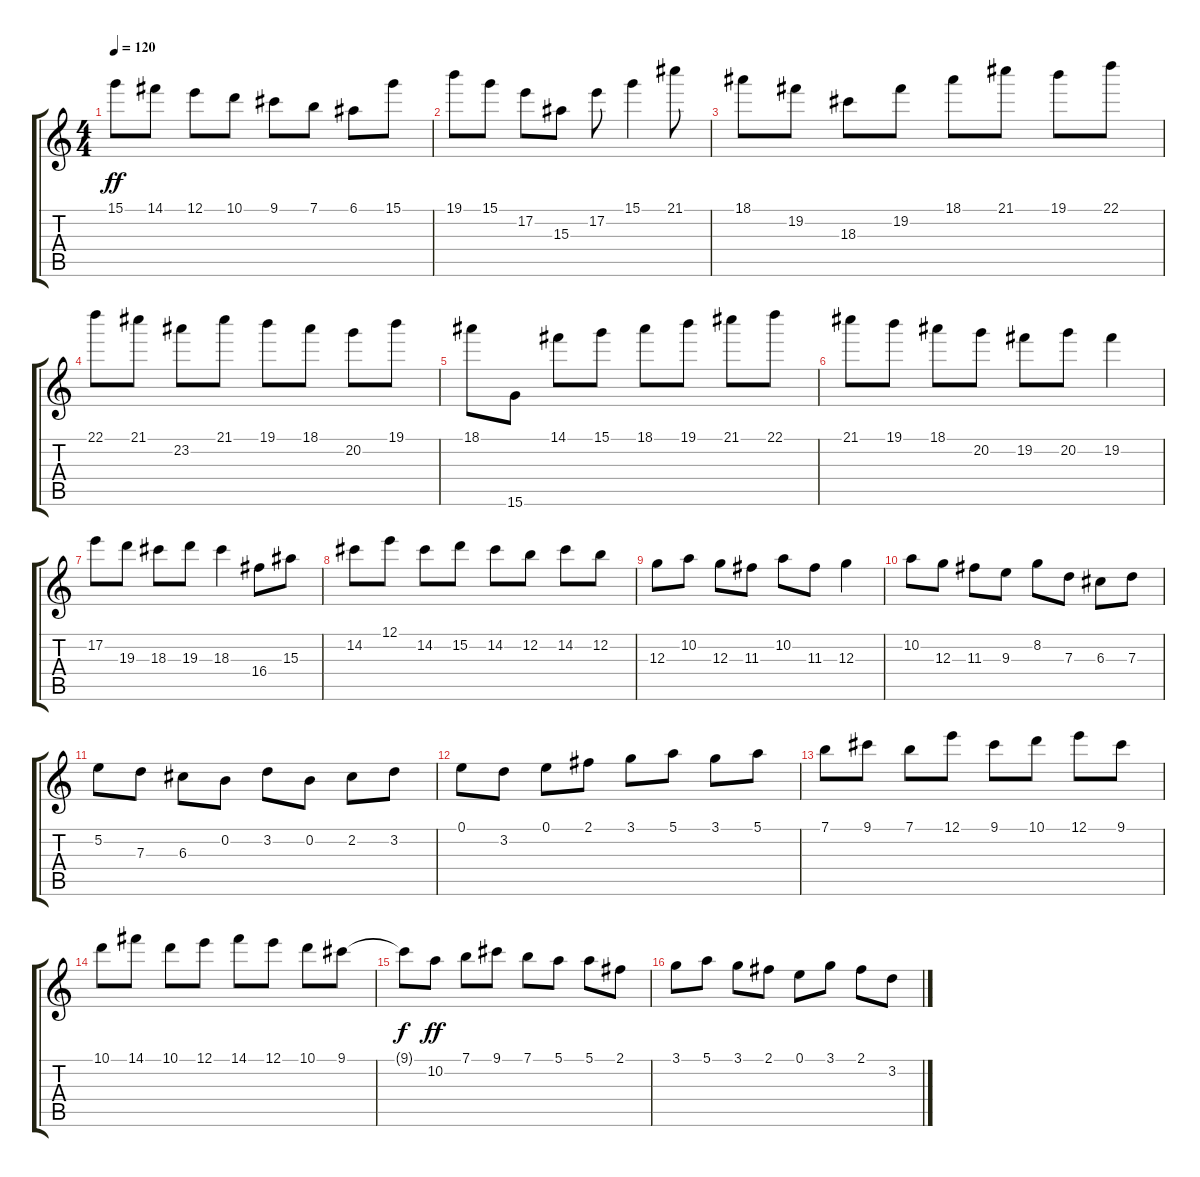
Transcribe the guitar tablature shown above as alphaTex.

\track "" {instrument acousticguitarnylon}
\staff {score tabs}
\tuning (E4 B3 G3 D3 A2 E2) {hide}
\ts (4 4)
\tempo 120
\clef g2
\ks c
15.1.8{dy ff} 14.1.8 12.1.8 10.1.8 9.1.8 7.1.8 6.1.8 15.1.8 |
19.1.8 15.1.8 17.2.8 15.3.8 17.2.8 15.1.4 21.1.8 |
18.1.8 19.2.8 18.3.8 19.2.8 18.1.8 21.1.8 19.1.8 22.1.8 |
22.1.8 21.1.8 23.2.8 21.1.8 19.1.8 18.1.8 20.2.8 19.1.8 |
18.1.8 15.6.8 14.1.8 15.1.8 18.1.8 19.1.8 21.1.8 22.1.8 |
21.1.8 19.1.8 18.1.8 20.2.8 19.2.8 20.2.8 19.2.4 |
17.2.8 19.3.8 18.3.8 19.3.8 18.3.4 16.4.8 15.3.8 |
14.2.8 12.1.8 14.2.8 15.2.8 14.2.8 12.2.8 14.2.8 12.2.8 |
12.3.8 10.2.8 12.3.8 11.3.8 10.2.8 11.3.8 12.3.4 |
10.2.8 12.3.8 11.3.8 9.3.8 8.2.8 7.3.8 6.3.8 7.3.8 |
5.2.8 7.3.8 6.3.8 0.2.8 3.2.8 0.2.8 2.2.8 3.2.8 |
0.1.8 3.2.8 0.1.8 2.1.8 3.1.8 5.1.8 3.1.8 5.1.8 |
7.1.8 9.1.8 7.1.8 12.1.8 9.1.8 10.1.8 12.1.8 9.1.8 |
10.1.8 14.1.8 10.1.8 12.1.8 14.1.8 12.1.8 10.1.8 9.1.8 |
9.1{t}.8{dy f} 10.2.8{dy ff} 7.1.8 9.1.8 7.1.8 5.1.8 5.1.8 2.1.8 |
3.1.8 5.1.8 3.1.8 2.1.8 0.1.8 3.1.8 2.1.8 3.2.8
